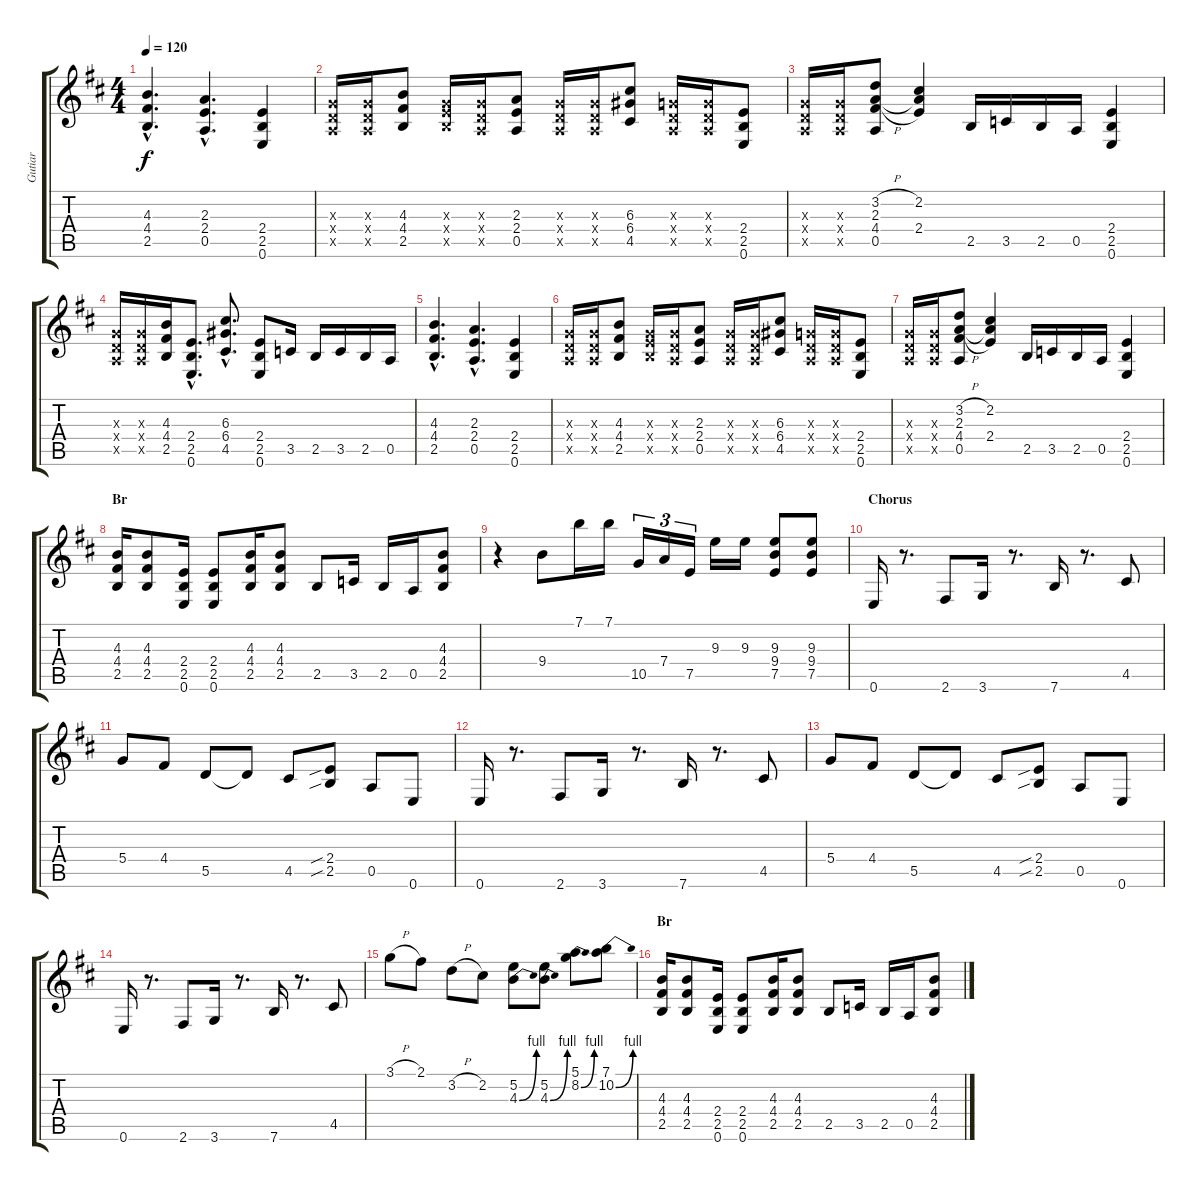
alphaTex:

\track ("Gutiar" "Gutiar") {instrument distortionguitar}
\staff {score tabs}
\tuning (E4 B3 G3 D3 A2 E2) {hide}
\ts (4 4)
\tempo 120
\clef g2
\ks d
(4.3{hac} 4.4{hac} 2.5{hac}).4{d dy f balance 8} (2.3{hac} 2.4{hac} 0.5{hac}).4{d} (2.4 2.5 0.6).4 |
(0.3{x} 0.4{x} 0.5{x}).16 (0.3{x} 0.4{x} 0.5{x}).16 (4.3 4.4 2.5).8 (0.3{x} 2.4{x} 2.5{x}).16 (0.3{x} 0.4{x} 0.5{x}).16 (2.3 2.4 0.5).8 (0.3{x} 0.4{x} 0.5{x}).16 (0.3{x} 0.4{x} 0.5{x}).16 (6.3 6.4 4.5).8 (0.3{x} 0.4{x} 0.5{x}).16 (0.3{x} 0.4{x} 0.5{x}).16 (2.4 2.5 0.6).8 |
(0.3{x} 0.4{x} 0.5{x}).16 (0.3{x} 0.4{x} 0.5{x}).16 (3.2{h} 2.3 4.4{h} 0.5).8 (2.2 2.3{t} 2.4).4 2.5.16 3.5.16 2.5.16 0.5.16 (2.4 2.5 0.6).4 |
(0.3{x} 0.4{x} 0.5{x}).16 (0.3{x} 0.4{x} 0.5{x}).16 (4.3 4.4 2.5).16 (2.4{hac} 2.5{hac} 0.6{hac}).8{d} (6.3{hac} 6.4{hac} 4.5{hac}).8{d} (2.4 2.5 0.6).8 3.5.16{balance 16} 2.5.16 3.5.16 2.5.16 0.5.16 |
(4.3{hac} 4.4{hac} 2.5{hac}).4{d balance 8} (2.3{hac} 2.4{hac} 0.5{hac}).4{d} (2.4 2.5 0.6).4 |
(0.3{x} 0.4{x} 0.5{x}).16 (0.3{x} 0.4{x} 0.5{x}).16 (4.3 4.4 2.5).8 (0.3{x} 2.4{x} 2.5{x}).16 (0.3{x} 0.4{x} 0.5{x}).16 (2.3 2.4 0.5).8 (0.3{x} 0.4{x} 0.5{x}).16 (0.3{x} 0.4{x} 0.5{x}).16 (6.3 6.4 4.5).8 (0.3{x} 0.4{x} 0.5{x}).16 (0.3{x} 0.4{x} 0.5{x}).16 (2.4 2.5 0.6).8 |
(0.3{x} 0.4{x} 0.5{x}).16 (0.3{x} 0.4{x} 0.5{x}).16 (3.2{h} 2.3 4.4{h} 0.5).8 (2.2 2.3{t} 2.4).4 2.5.16 3.5.16 2.5.16 0.5.16 (2.4 2.5 0.6).4 |
\section ("" "Br")
(4.3 4.4 2.5).16 (4.3 4.4 2.5).8 (2.4 2.5 0.6).16 (2.4 2.5 0.6).8 (4.3 4.4 2.5).16 (4.3 4.4 2.5).8 2.5.8 3.5.16 2.5.16 0.5.16 (4.3 4.4 2.5).8 |
r.4 9.4.8 7.1.16 7.1.16 10.5.16{tu (3 2)} 7.4.16{tu (3 2)} 7.5.16{tu (3 2)} 9.3.16 9.3.16 (9.3 9.4 7.5).8 (9.3 9.4 7.5).8 |
\section ("" "Chorus")
0.6.16 r.8{d} 2.6.8 3.6.16 r.8{d} 7.6.16 r.8{d} 4.5.8 |
5.4.8 4.4.8 5.5.8 5.5{t}.8 4.5.8 (2.4{sib} 2.5{sib}).8 0.5.8 0.6.8 |
0.6.16 r.8{d} 2.6.8 3.6.16 r.8{d} 7.6.16 r.8{d} 4.5.8 |
5.4.8 4.4.8 5.5.8 5.5{t}.8 4.5.8 (2.4{sib} 2.5{sib}).8 0.5.8 0.6.8 |
0.6.16 r.8{d} 2.6.8 3.6.16 r.8{d} 7.6.16 r.8{d} 4.5.8 |
3.1{h}.8 2.1.8 3.2{h}.8 2.2.8 (5.2 4.3{be (bend 0 0 60 4)}).8 (5.2 4.3{be (bend 0 0 60 4)}).8 (5.1 8.2{be (bend 0 0 60 4)}).8 (7.1 10.2{be (bend 0 0 60 4)}).8 |
\section ("" "Br")
(4.3 4.4 2.5).16 (4.3 4.4 2.5).8 (2.4 2.5 0.6).16 (2.4 2.5 0.6).8 (4.3 4.4 2.5).16 (4.3 4.4 2.5).8 2.5.8 3.5.16 2.5.16 0.5.16 (4.3 4.4 2.5).8
